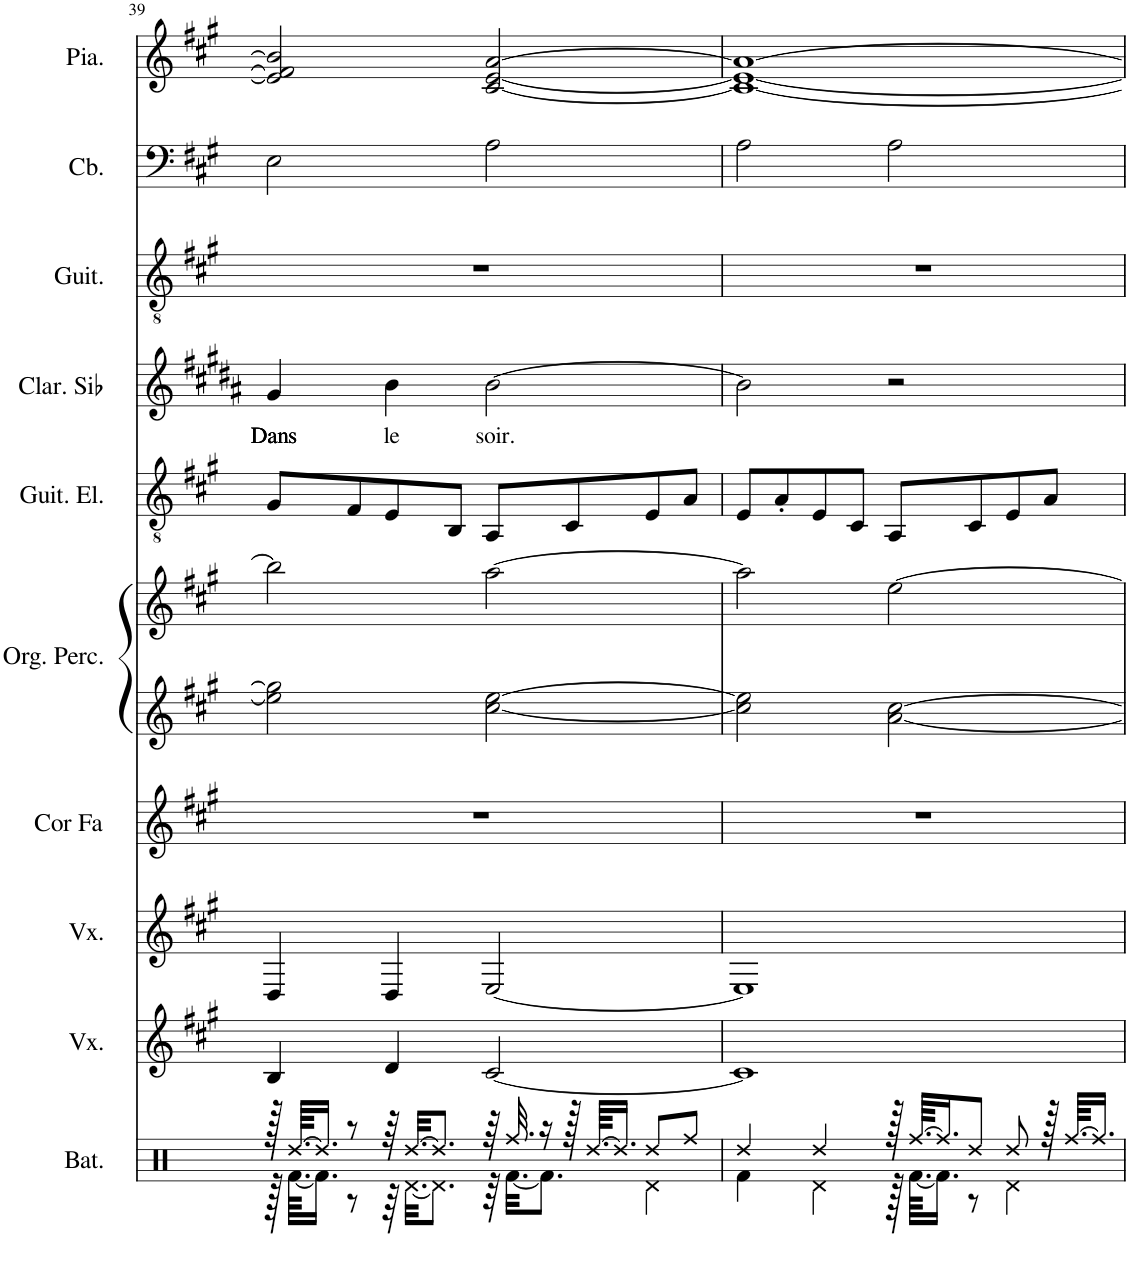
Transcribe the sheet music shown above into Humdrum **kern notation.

**kern	**kern	**kern	**kern	**kern	**kern	**kern	**kern	**text	**kern	**kern	**kern
*part10	*part9	*part8	*part7	*part6	*part6	*part5	*part4	*part4	*part3	*part2	*part1
*staff11	*staff10	*staff9	*staff8	*staff7	*staff6	*staff5	*staff4	*staff4	*staff3	*staff2	*staff1
*I"Batterie	*I"Voix	*I"Voix	*I"Cor en Fa	*I"Orgue percussif	*	*I"Guitare électrique	*I"Clarinette en Sib	*	*I"Guitare acoustique	*I"Contrebasse	*I"Piano
*I'Bat.	*I'Vx.	*I'Vx.	*I'Cor Fa	*I'Org. Perc.	*	*I'Guit. El.	*I'Clar. Sib	*	*I'Guit.	*I'Cb.	*I'Pia.
!!LO:PB:g=z
*clefX	*clefG2	*clefG2	*clefG2	*clefG2	*clefG2	*clefGv2	*clefG2	*	*clefGv2	*clefF4	*clefG2
*	*	*	*Trd4c7	*	*	*	*Trd1c2	*	*	*Trd7c12	*
*k[]	*k[f#c#g#]	*k[f#c#g#]	*k[f#c#g#]	*k[f#c#g#]	*k[f#c#g#]	*k[f#c#g#]	*k[f#c#g#d#a#]	*	*k[f#c#g#]	*k[f#c#g#]	*k[f#c#g#]
*M4/4	*M4/4	*M4/4	*M4/4	*M4/4	*M4/4	*M4/4	*M4/4	*	*M4/4	*M4/4	*M4/4
=39	=39	=39	=39	=39	=39	=39	=39	=39	=39	=39	=39
*^	*	*	*	*	*	*	*	*	*	*	*
!	!	!	!	!	!	!	!	!	!LO:LY:b	!	!	!
128r	128r	4B/	4D/	1r	2ee\] 2gg#\]	2bb\]	8G#/L	4g#/	Dans	1r	2E\	2e/] 2f#/] 2b/]
[64.Rdd/KKLL	[64.Rf\KKLL	.	.	.	.	.	.	.	.	.	.	.
16.Rdd/JJ]	16.Rf\JJ]	.	.	.	.	.	.	.	.	.	.	.
8r	8r	.	.	.	.	.	8F#/	.	.	.	.	.
!	!	!	!	!	!	!	!	!	!LO:LY:b	!	!	!
64r	64r	4d/	4D/	.	.	.	8E/	4b\	le	.	.	.
[32.Rdd/KKL	[32.Rd\KKL	.	.	.	.	.	.	.	.	.	.	.
8.Rdd/J]	8.Rd\J]	.	.	.	.	.	.	.	.	.	.	.
.	.	.	.	.	.	.	8BB/J	.	.	.	.	.
!	!	!	!	!	!	!	!	!	!LO:LY:b	!	!	!
64r	64r	[2c#/	[2E/	.	[2cc#\ [2ee\	[2aa\	8AA/L	[2b\	soir.	.	2A\	[2c#/ [2e/ [2a/
32.Rff/	[32.Rf\KKL	.	.	.	.	.	.	.	.	.	.	.
16r	8.Rf\J]	.	.	.	.	.	.	.	.	.	.	.
128r	.	.	.	.	.	.	8C#/	.	.	.	.	.
[64.Rdd/KKLL	.	.	.	.	.	.	.	.	.	.	.	.
16.Rdd/JJ]	.	.	.	.	.	.	.	.	.	.	.	.
8Rdd/L	4Rd\	.	.	.	.	.	8E/	.	.	.	.	.
8Rff/J	.	.	.	.	.	.	8A/J	.	.	.	.	.
=40	=40	=40	=40	=40	=40	=40	=40	=40	=40	=40	=40	=40
4Rdd/	4Rf\	1c#]	1E]	1r	2cc#\] 2ee\]	2aa\]	8E/L	2b\]	.	1r	2A\	1c#_ 1e_ 1a_
.	.	.	.	.	.	.	8A'/	.	.	.	.	.
4Rdd/	4Rd\	.	.	.	.	.	8E/	.	.	.	.	.
.	.	.	.	.	.	.	8C#/J	.	.	.	.	.
128r	128r	.	.	.	[2a\ [2cc#\	[2ee\	8AA/L	2r	.	.	2A\	.
[64.Rff/KKLL	[64.Rf\KKLL	.	.	.	.	.	.	.	.	.	.	.
16.Rff/J]	16.Rf\JJ]	.	.	.	.	.	.	.	.	.	.	.
8Rdd/J	8r	.	.	.	.	.	8C#/	.	.	.	.	.
8Rdd/	4Rd\	.	.	.	.	.	8E/	.	.	.	.	.
128r	.	.	.	.	.	.	8A/J	.	.	.	.	.
[64.Rff/KKLL	.	.	.	.	.	.	.	.	.	.	.	.
16.Rff/JJ]	.	.	.	.	.	.	.	.	.	.	.	.
*v	*v	*	*	*	*	*	*	*	*	*	*	*
=	=	=	=	=	=	=	=	=	=	=	=
*-	*-	*-	*-	*-	*-	*-	*-	*-	*-	*-	*-
